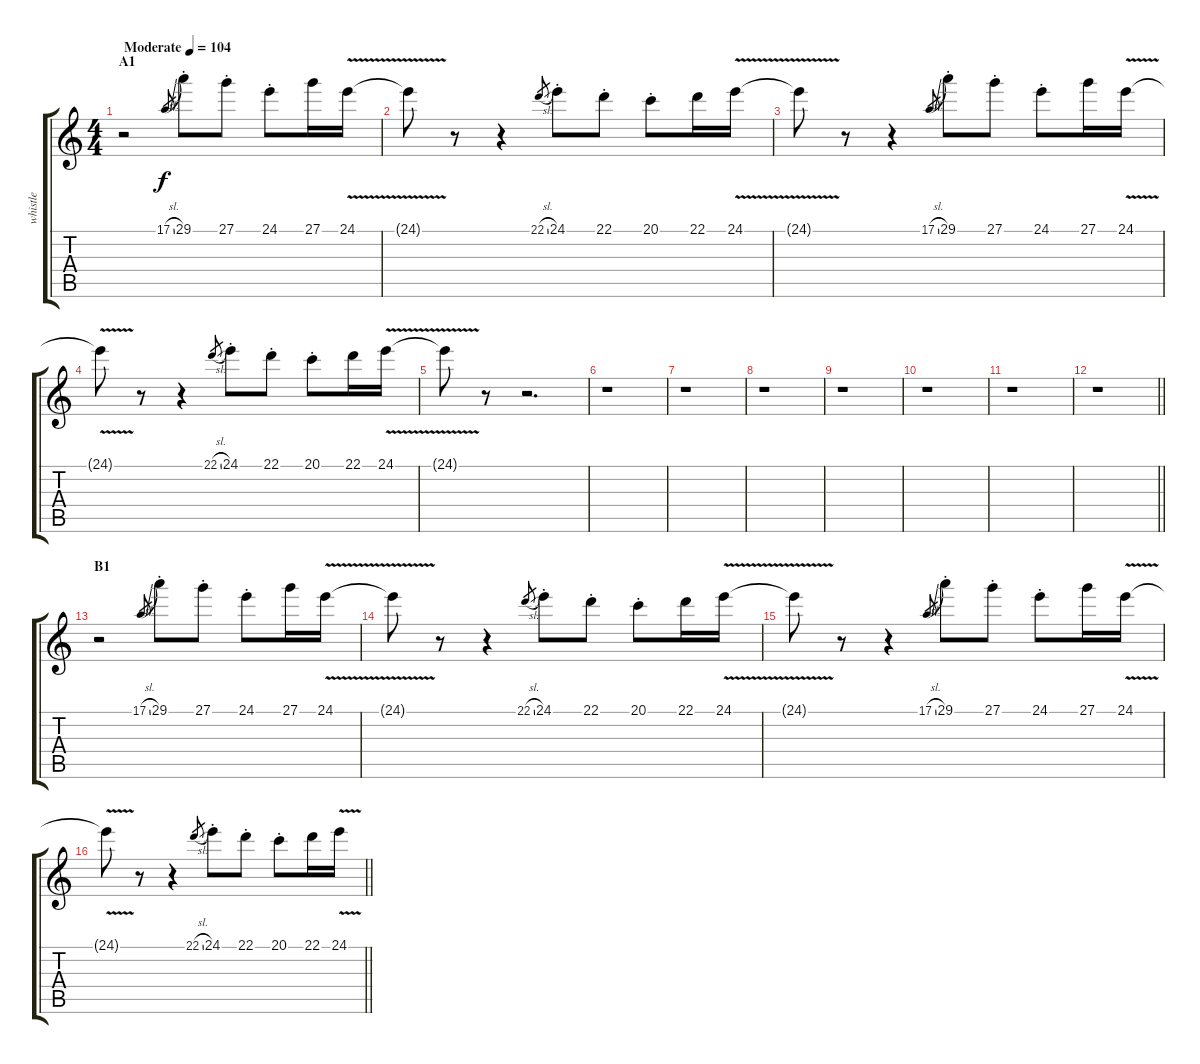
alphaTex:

\track ("whistle" "whistle") {instrument whistle}
\staff {score tabs}
\tuning (E4 B3 G3 D3 A2 E2) {hide}
\ts (4 4)
\section ("" "A1")
\tempo (104 "Moderate")
\clef g2
\ks c
r.2{dy f instrument whistle} 17.1{sl}.8{gr} 29.1{st}.8 27.1{st}.8 24.1{st}.8 27.1.16 24.1{v}.16 |
24.1{t}.8 r.8 r.4 22.1{sl}.8{gr} 24.1{st}.8 22.1{st}.8 20.1{st}.8 22.1.16 24.1{v}.16 |
24.1{t}.8 r.8 r.4 17.1{sl}.8{gr} 29.1{st}.8 27.1{st}.8 24.1{st}.8 27.1.16 24.1{v}.16 |
24.1{t}.8 r.8 r.4 22.1{sl}.8{gr} 24.1{st}.8 22.1{st}.8 20.1{st}.8 22.1.16 24.1{v}.16 |
24.1{t}.8 r.8 r.2{d} |
r.1 |
r.1 |
r.1 |
r.1 |
r.1 |
r.1 |
\barLineRight lightlight
r.1 |
\section ("" "B1")
r.2 17.1{sl}.8{gr} 29.1{st}.8 27.1{st}.8 24.1{st}.8 27.1.16 24.1{v}.16 |
24.1{t}.8 r.8 r.4 22.1{sl}.8{gr} 24.1{st}.8 22.1{st}.8 20.1{st}.8 22.1.16 24.1{v}.16 |
24.1{t}.8 r.8 r.4 17.1{sl}.8{gr} 29.1{st}.8 27.1{st}.8 24.1{st}.8 27.1.16 24.1{v}.16 |
\barLineRight lightlight
24.1{t}.8 r.8 r.4 22.1{sl}.8{gr} 24.1{st}.8 22.1{st}.8 20.1{st}.8 22.1.16 24.1{v}.16
